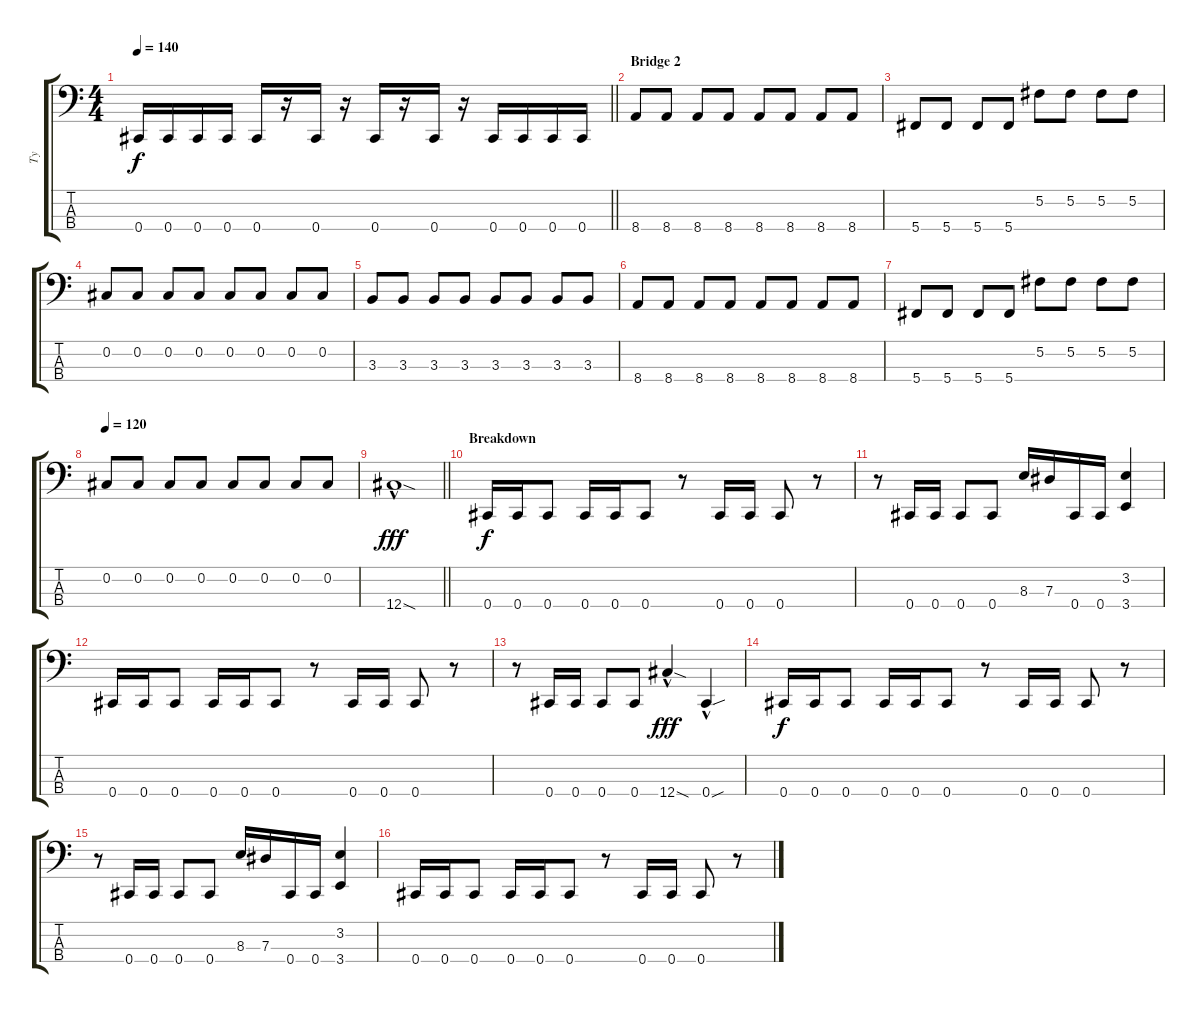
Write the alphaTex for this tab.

\track ("Ty" "Ty") {instrument electricbasspick}
\staff {score tabs}
\tuning (Gb2 Db2 Ab1 Db1) {hide}
\ts (4 4)
\tempo 140
\clef f4
\barLineRight lightlight
\ks c
0.4.16{dy f} 0.4.16 0.4.16 0.4.16 0.4.16 r.16 0.4.16 r.16 0.4.16 r.16 0.4.16 r.16 0.4.16 0.4.16 0.4.16 0.4.16 |
\section ("" "Bridge 2")
8.4.8 8.4.8 8.4.8 8.4.8 8.4.8 8.4.8 8.4.8 8.4.8 |
5.4.8 5.4.8 5.4.8 5.4.8 5.2.8 5.2.8 5.2.8 5.2.8 |
0.2.8 0.2.8 0.2.8 0.2.8 0.2.8 0.2.8 0.2.8 0.2.8 |
3.3.8 3.3.8 3.3.8 3.3.8 3.3.8 3.3.8 3.3.8 3.3.8 |
8.4.8 8.4.8 8.4.8 8.4.8 8.4.8 8.4.8 8.4.8 8.4.8 |
5.4.8 5.4.8 5.4.8 5.4.8 5.2.8 5.2.8 5.2.8 5.2.8 |
\tempo 120
0.2.8 0.2.8 0.2.8 0.2.8 0.2.8 0.2.8 0.2.8 0.2.8 |
\barLineRight lightlight
12.4{sod hac}.1{dy fff} |
\section ("" "Breakdown")
0.4.16{dy f} 0.4.16 0.4.8 0.4.16 0.4.16 0.4.8 r.8 0.4.16 0.4.16 0.4.8 r.8 |
r.8 0.4.16 0.4.16 0.4.8 0.4.8 8.3.16 7.3.16 0.4.16 0.4.16 (3.2 3.4).4 |
0.4.16 0.4.16 0.4.8 0.4.16 0.4.16 0.4.8 r.8 0.4.16 0.4.16 0.4.8 r.8 |
r.8 0.4.16 0.4.16 0.4.8 0.4.8 12.4{sod hac}.4{dy fff} 0.4{sou hac}.4 |
0.4.16{dy f} 0.4.16 0.4.8 0.4.16 0.4.16 0.4.8 r.8 0.4.16 0.4.16 0.4.8 r.8 |
r.8 0.4.16 0.4.16 0.4.8 0.4.8 8.3.16 7.3.16 0.4.16 0.4.16 (3.2 3.4).4 |
0.4.16 0.4.16 0.4.8 0.4.16 0.4.16 0.4.8 r.8 0.4.16 0.4.16 0.4.8 r.8
